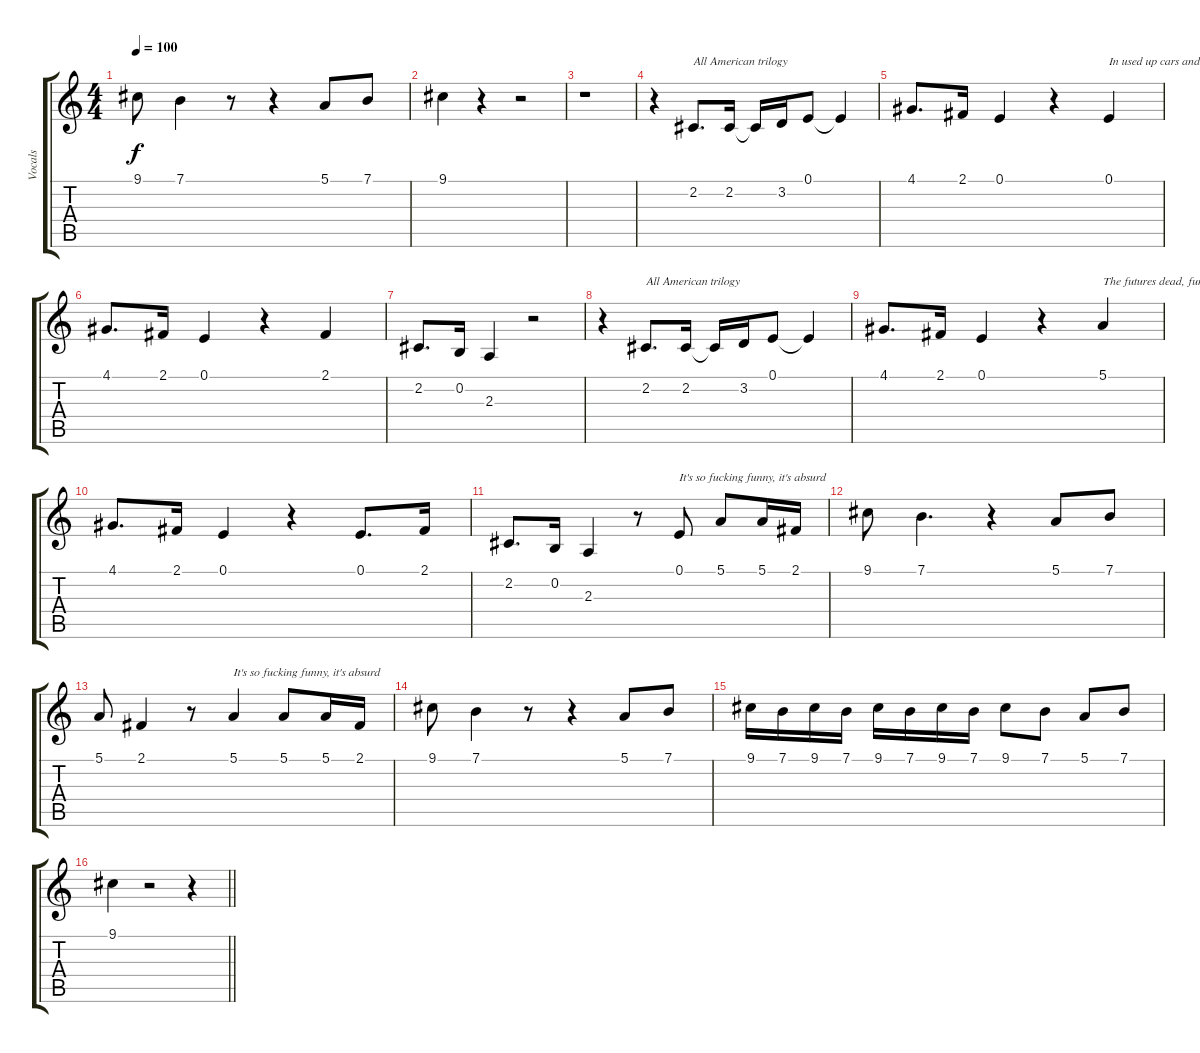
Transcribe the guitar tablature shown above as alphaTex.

\track ("Vocals" "Vocals") {instrument tenorsax}
\staff {score tabs}
\tuning (E4 B3 G3 D3 A2 E2) {hide}
\ts (4 4)
\tempo 100
\clef g2
\ks c
9.1.8{dy f} 7.1.4 r.8 r.4 5.1.8 7.1.8 |
9.1.4 r.4 r.2 |
r.1 |
r.4 2.2.8{d txt "All American trilogy"} 2.2.16 2.2{t}.16 3.2.16 0.1.8 0.1{t}.4 |
4.1.8{d} 2.1.16 0.1.4 r.4 0.1.4{txt "In used up cars and bottled beer"} |
4.1.8{d} 2.1.16 0.1.4 r.4 2.1.4 |
2.2.8{d} 0.2.16 2.3.4 r.2 |
r.4 2.2.8{d txt "All American trilogy"} 2.2.16 2.2{t}.16 3.2.16 0.1.8 0.1{t}.4 |
4.1.8{d} 2.1.16 0.1.4 r.4 5.1.4{txt "The futures dead, fundamentally"} |
4.1.8{d} 2.1.16 0.1.4 r.4 0.1.8{d} 2.1.16 |
2.2.8{d} 0.2.16 2.3.4 r.8 0.1.8{txt "It's so fucking funny, it's absurd"} 5.1.8 5.1.16 2.1.16 |
9.1.8 7.1.4{d} r.4 5.1.8 7.1.8 |
5.1.8 2.1.4 r.8 5.1.4{txt "It's so fucking funny, it's absurd"} 5.1.8 5.1.16 2.1.16 |
9.1.8 7.1.4 r.8 r.4 5.1.8 7.1.8 |
9.1.16 7.1.16 9.1.16 7.1.16 9.1.16 7.1.16 9.1.16 7.1.16 9.1.8 7.1.8 5.1.8 7.1.8 |
\barLineRight lightlight
9.1.4 r.2 r.4
